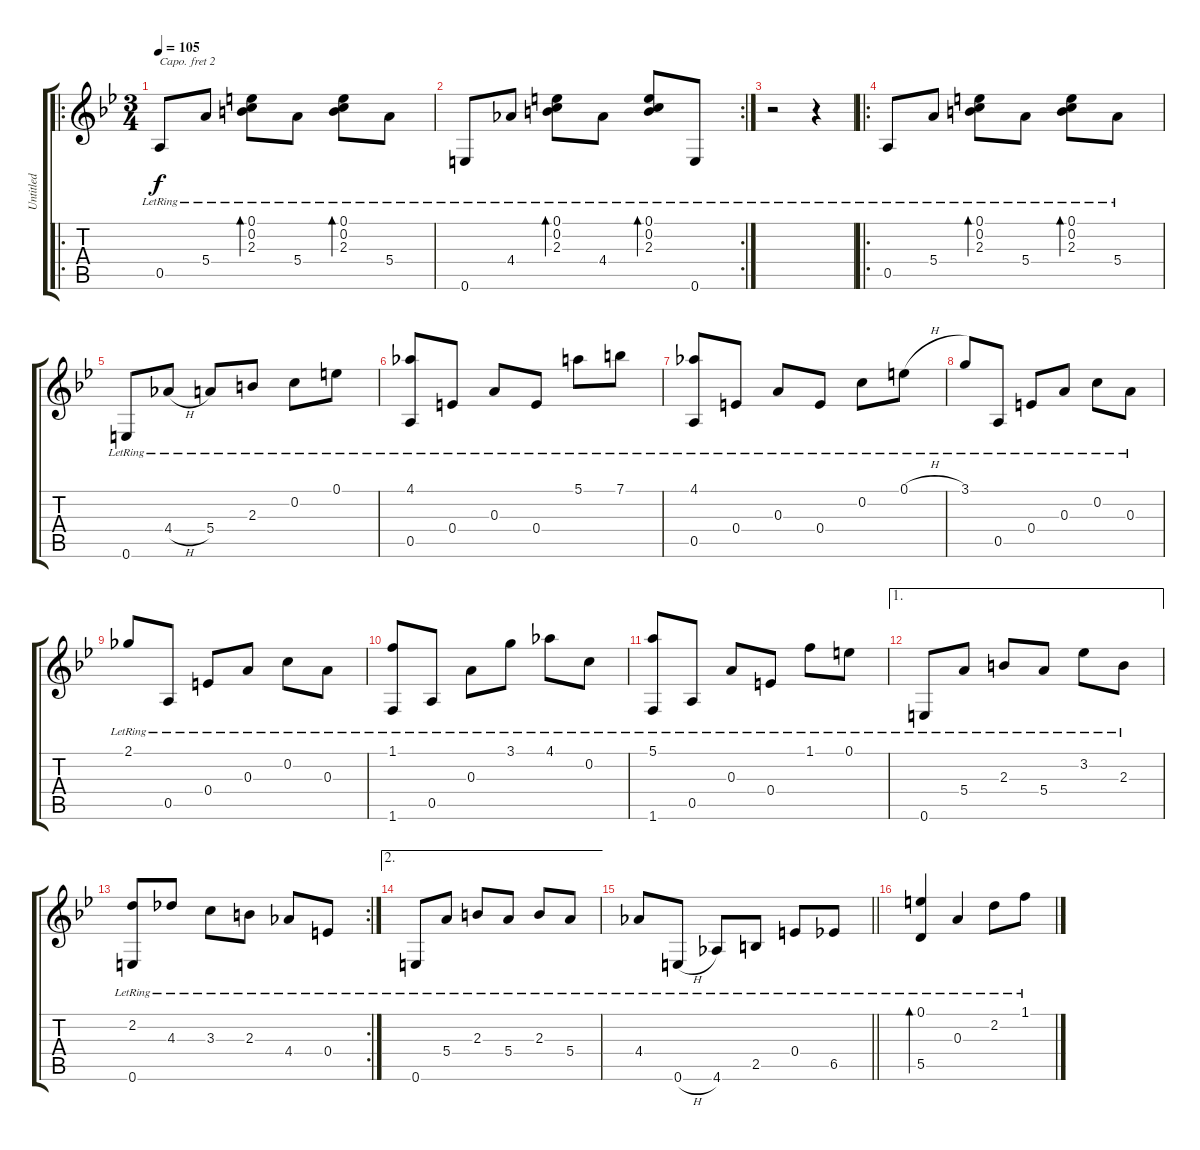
\track ("Untitled" "Untitled") {instrument acousticguitarsteel}
\staff {score tabs}
\capo 2
\tuning (D4 Bb3 G3 D3 G2 D2) {hide}
\ro
\ts (3 4)
\tempo 105
\clef g2
\ks bb
0.5{lr}.8{dy f instrument acousticguitarsteel} 5.4{lr}.8 (0.1{lr} 0.2{lr} 2.3{lr}).8{bd 30} 5.4{lr}.8 (0.1{lr} 0.2{lr} 2.3{lr}).8{bd 30} 5.4{lr}.8 |
\rc 2
0.6{lr}.8 4.4{lr}.8 (0.1{lr} 0.2{lr} 2.3{lr}).8{bd 30} 4.4{lr}.8 (0.1{lr} 0.2{lr} 2.3{lr}).8{bd 30} 0.6{lr}.8 |
r.2 r.4 |
\ro
0.5{lr}.8 5.4{lr}.8 (0.1{lr} 0.2{lr} 2.3{lr}).8{bd 30} 5.4{lr}.8 (0.1{lr} 0.2{lr} 2.3{lr}).8{bd 30} 5.4{lr}.8 |
0.6{lr}.8 4.4{h lr}.8 5.4{lr}.8 2.3{lr}.8 0.2{lr}.8 0.1{lr}.8 |
(4.1{lr} 0.5{lr}).8 0.4{lr}.8 0.3{lr}.8 0.4{lr}.8 5.1{lr}.8 7.1{lr}.8 |
(4.1{lr} 0.5{lr}).8 0.4{lr}.8 0.3{lr}.8 0.4{lr}.8 0.2{lr}.8 0.1{h lr}.8 |
3.1{lr}.8 0.5{lr}.8 0.4{lr}.8 0.3{lr}.8 0.2{lr}.8 0.3{lr}.8 |
2.1{lr}.8 0.5{lr}.8 0.4{lr}.8 0.3{lr}.8 0.2{lr}.8 0.3{lr}.8 |
(1.1{lr} 1.6{lr}).8 0.5{lr}.8 0.3{lr}.8 3.1{lr}.8 4.1{lr}.8 0.2{lr}.8 |
(5.1{lr} 1.6{lr}).8 0.5{lr}.8 0.3{lr}.8 0.4{lr}.8 1.1{lr}.8 0.1{lr}.8 |
\ae 1
0.6{lr}.8 5.4{lr}.8 2.3{lr}.8 5.4{lr}.8 3.2{lr}.8 2.3{lr}.8 |
\rc 2
(2.2{lr} 0.6{lr}).8 4.3{lr}.8 3.3{lr}.8 2.3{lr}.8 4.4{lr}.8 0.4{lr}.8 |
\ae 2
0.6{lr}.8 5.4{lr}.8 2.3{lr}.8 5.4{lr}.8 2.3{lr}.8 5.4{lr}.8 |
\barLineRight lightlight
4.4{lr}.8 0.6{h lr}.8 4.6{lr}.8 2.5{lr}.8 0.4{lr}.8 6.5{lr}.8 |
(0.1{lr} 5.5{lr}).4{bd 30} 0.3{lr}.4 2.2{lr}.8 1.1{lr}.8
